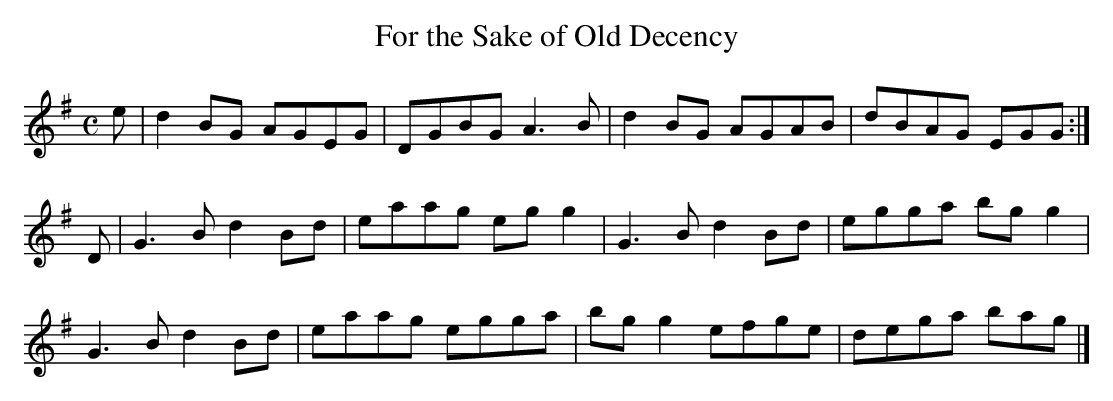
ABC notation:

X:1
T:For the Sake of Old Decency
M:C
L:1/8
K:G Major
e|d2BG AGEG|DGBG A3B|d2BG AGAB|dBAG EGG:|!
D|G3B d2Bd|eaag egg2|G3B d2Bd|egga bgg2|!
G3B d2Bd|eaag egga|bgg2 efge|dega bag|]!
